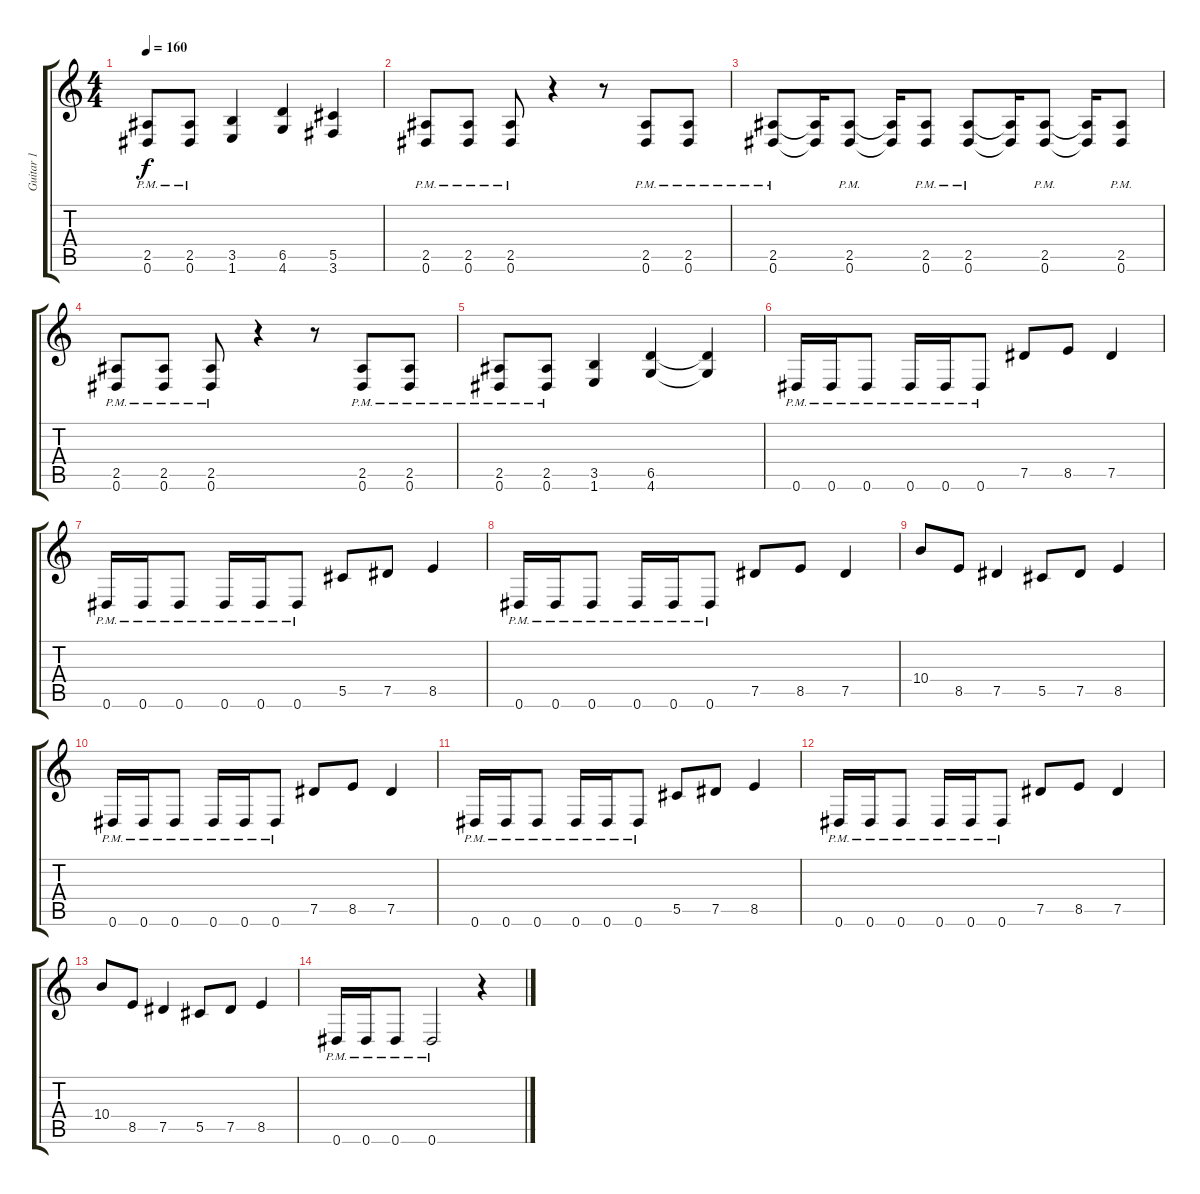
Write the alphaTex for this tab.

\track ("Guitar 1" "Guitar 1") {instrument distortionguitar}
\staff {score tabs}
\tuning (Eb4 Bb3 Gb3 Db3 Ab2 Eb2) {hide}
\ts (4 4)
\tempo 160
\clef g2
\ks c
(2.5{pm} 0.6).8{dy f} (2.5{pm} 0.6).8 (3.5 1.6).4 (6.5 4.6).4 (5.5 3.6).4 |
(2.5{pm} 0.6).8 (2.5{pm} 0.6).8 (2.5{pm} 0.6).8 r.4 r.8 (2.5{pm} 0.6).8 (2.5{pm} 0.6).8 |
(2.5{pm} 0.6).8 (2.5{t} 0.6{t}).16 (2.5{pm} 0.6).8 (2.5{t} 0.6{t}).16 (2.5{pm} 0.6).8 (2.5{pm} 0.6).8 (2.5{t} 0.6{t}).16 (2.5{pm} 0.6).8 (2.5{t} 0.6{t}).16 (2.5{pm} 0.6).8 |
(2.5{pm} 0.6).8 (2.5{pm} 0.6).8 (2.5{pm} 0.6).8 r.4 r.8 (2.5{pm} 0.6).8 (2.5{pm} 0.6).8 |
(2.5{pm} 0.6).8 (2.5{pm} 0.6).8 (3.5 1.6).4 (6.5 4.6).4 (6.5{t} 4.6{t}).4 |
0.6{pm}.16 0.6{pm}.16 0.6{pm}.8 0.6{pm}.16 0.6{pm}.16 0.6{pm}.8 7.5.8 8.5.8 7.5.4 |
0.6{pm}.16 0.6{pm}.16 0.6{pm}.8 0.6{pm}.16 0.6{pm}.16 0.6{pm}.8 5.5.8 7.5.8 8.5.4 |
0.6{pm}.16 0.6{pm}.16 0.6{pm}.8 0.6{pm}.16 0.6{pm}.16 0.6{pm}.8 7.5.8 8.5.8 7.5.4 |
10.4.8 8.5.8 7.5.4 5.5.8 7.5.8 8.5.4 |
0.6{pm}.16 0.6{pm}.16 0.6{pm}.8 0.6{pm}.16 0.6{pm}.16 0.6{pm}.8 7.5.8 8.5.8 7.5.4 |
0.6{pm}.16 0.6{pm}.16 0.6{pm}.8 0.6{pm}.16 0.6{pm}.16 0.6{pm}.8 5.5.8 7.5.8 8.5.4 |
0.6{pm}.16 0.6{pm}.16 0.6{pm}.8 0.6{pm}.16 0.6{pm}.16 0.6{pm}.8 7.5.8 8.5.8 7.5.4 |
10.4.8 8.5.8 7.5.4 5.5.8 7.5.8 8.5.4 |
0.6{pm}.16 0.6{pm}.16 0.6{pm}.8 0.6{pm}.2 r.4
